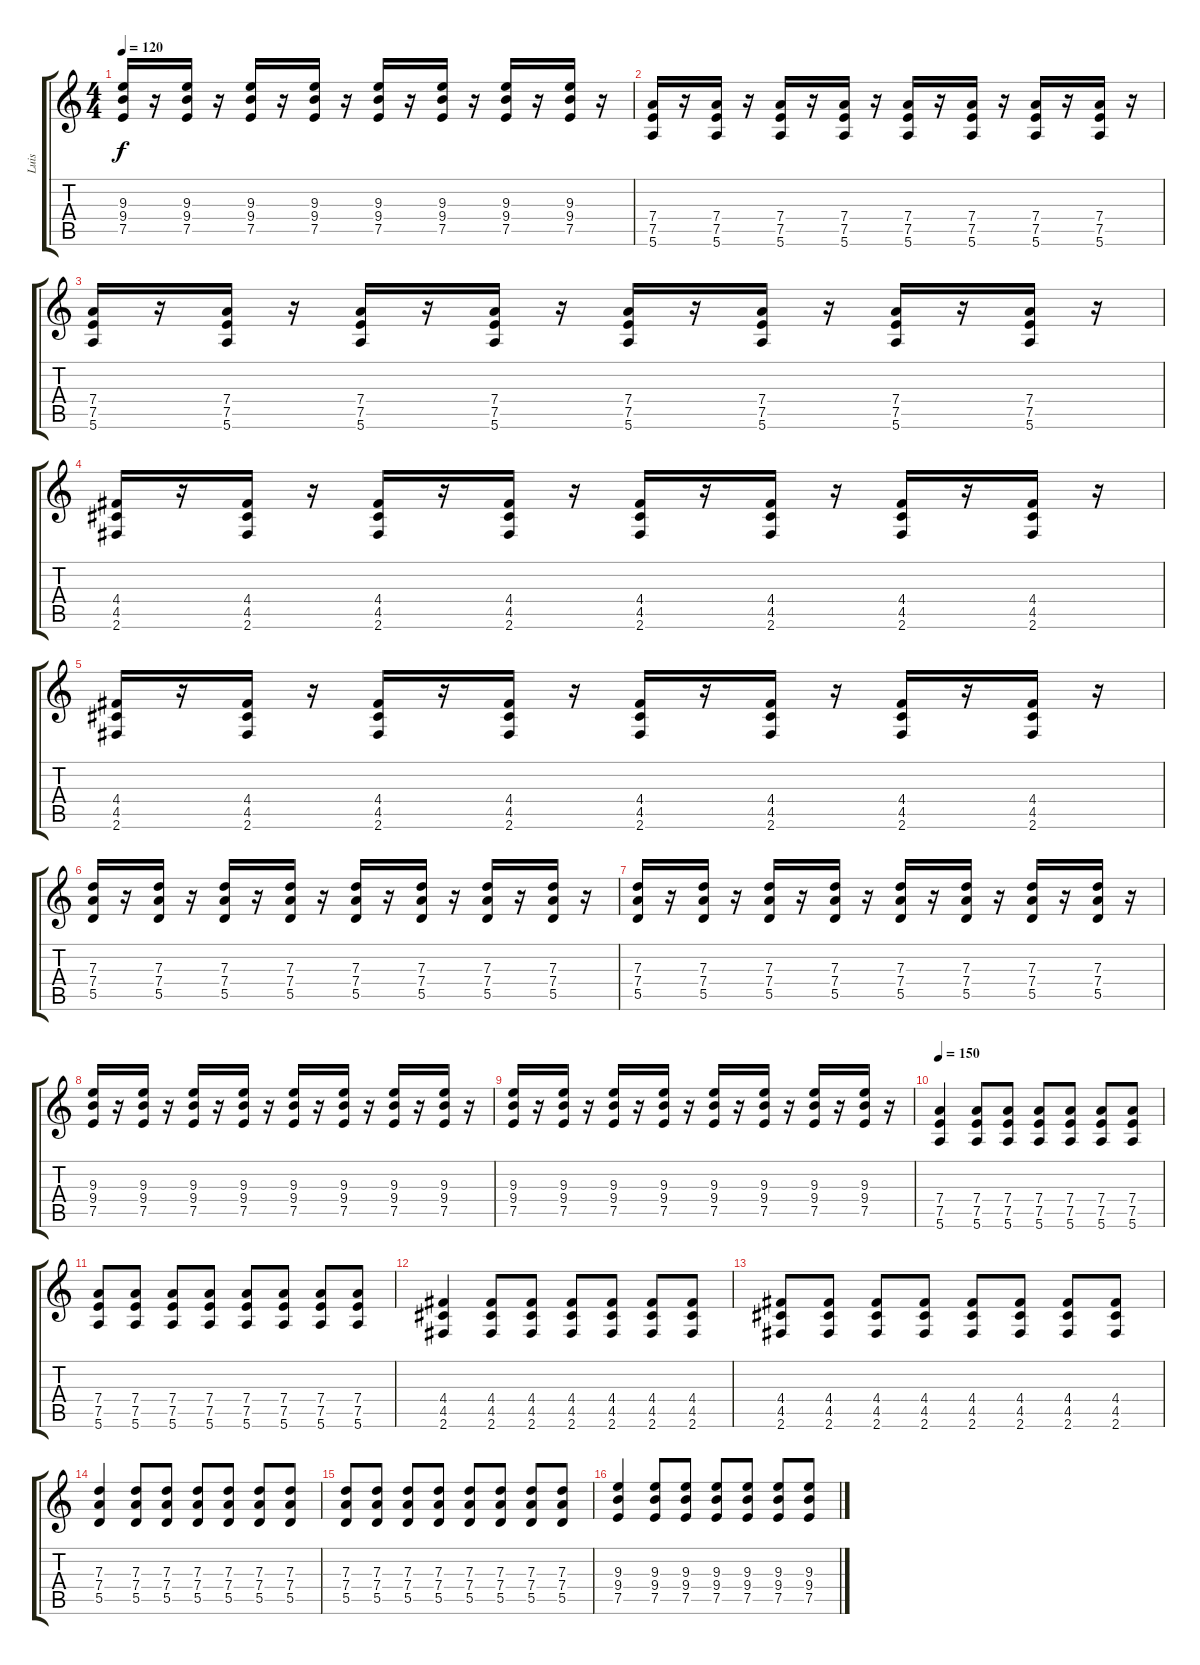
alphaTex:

\track ("Luis" "Luis") {instrument overdrivenguitar}
\staff {score tabs}
\tuning (E4 B3 G3 D3 A2 E2) {hide}
\ts (4 4)
\tempo 120
\clef g2
\ks c
(9.3 9.4 7.5).16{dy f} r.16 (9.3 9.4 7.5).16 r.16 (9.3 9.4 7.5).16 r.16 (9.3 9.4 7.5).16 r.16 (9.3 9.4 7.5).16 r.16 (9.3 9.4 7.5).16 r.16 (9.3 9.4 7.5).16 r.16 (9.3 9.4 7.5).16 r.16 |
(7.4 7.5 5.6).16 r.16 (7.4 7.5 5.6).16 r.16 (7.4 7.5 5.6).16 r.16 (7.4 7.5 5.6).16 r.16 (7.4 7.5 5.6).16 r.16 (7.4 7.5 5.6).16 r.16 (7.4 7.5 5.6).16 r.16 (7.4 7.5 5.6).16 r.16 |
(7.4 7.5 5.6).16 r.16 (7.4 7.5 5.6).16 r.16 (7.4 7.5 5.6).16 r.16 (7.4 7.5 5.6).16 r.16 (7.4 7.5 5.6).16 r.16 (7.4 7.5 5.6).16 r.16 (7.4 7.5 5.6).16 r.16 (7.4 7.5 5.6).16 r.16 |
(4.4 4.5 2.6).16 r.16 (4.4 4.5 2.6).16 r.16 (4.4 4.5 2.6).16 r.16 (4.4 4.5 2.6).16 r.16 (4.4 4.5 2.6).16 r.16 (4.4 4.5 2.6).16 r.16 (4.4 4.5 2.6).16 r.16 (4.4 4.5 2.6).16 r.16 |
(4.4 4.5 2.6).16 r.16 (4.4 4.5 2.6).16 r.16 (4.4 4.5 2.6).16 r.16 (4.4 4.5 2.6).16 r.16 (4.4 4.5 2.6).16 r.16 (4.4 4.5 2.6).16 r.16 (4.4 4.5 2.6).16 r.16 (4.4 4.5 2.6).16 r.16 |
(7.3 7.4 5.5).16 r.16 (7.3 7.4 5.5).16 r.16 (7.3 7.4 5.5).16 r.16 (7.3 7.4 5.5).16 r.16 (7.3 7.4 5.5).16 r.16 (7.3 7.4 5.5).16 r.16 (7.3 7.4 5.5).16 r.16 (7.3 7.4 5.5).16 r.16 |
(7.3 7.4 5.5).16 r.16 (7.3 7.4 5.5).16 r.16 (7.3 7.4 5.5).16 r.16 (7.3 7.4 5.5).16 r.16 (7.3 7.4 5.5).16 r.16 (7.3 7.4 5.5).16 r.16 (7.3 7.4 5.5).16 r.16 (7.3 7.4 5.5).16 r.16 |
(9.3 9.4 7.5).16 r.16 (9.3 9.4 7.5).16 r.16 (9.3 9.4 7.5).16 r.16 (9.3 9.4 7.5).16 r.16 (9.3 9.4 7.5).16 r.16 (9.3 9.4 7.5).16 r.16 (9.3 9.4 7.5).16 r.16 (9.3 9.4 7.5).16 r.16 |
(9.3 9.4 7.5).16 r.16 (9.3 9.4 7.5).16 r.16 (9.3 9.4 7.5).16 r.16 (9.3 9.4 7.5).16 r.16 (9.3 9.4 7.5).16 r.16 (9.3 9.4 7.5).16 r.16 (9.3 9.4 7.5).16 r.16 (9.3 9.4 7.5).16 r.16 |
\tempo 150
(7.4 7.5 5.6).4 (7.4 7.5 5.6).8 (7.4 7.5 5.6).8 (7.4 7.5 5.6).8 (7.4 7.5 5.6).8 (7.4 7.5 5.6).8 (7.4 7.5 5.6).8 |
(7.4 7.5 5.6).8 (7.4 7.5 5.6).8 (7.4 7.5 5.6).8 (7.4 7.5 5.6).8 (7.4 7.5 5.6).8 (7.4 7.5 5.6).8 (7.4 7.5 5.6).8 (7.4 7.5 5.6).8 |
(4.4 4.5 2.6).4 (4.4 4.5 2.6).8 (4.4 4.5 2.6).8 (4.4 4.5 2.6).8 (4.4 4.5 2.6).8 (4.4 4.5 2.6).8 (4.4 4.5 2.6).8 |
(4.4 4.5 2.6).8 (4.4 4.5 2.6).8 (4.4 4.5 2.6).8 (4.4 4.5 2.6).8 (4.4 4.5 2.6).8 (4.4 4.5 2.6).8 (4.4 4.5 2.6).8 (4.4 4.5 2.6).8 |
(7.3 7.4 5.5).4 (7.3 7.4 5.5).8 (7.3 7.4 5.5).8 (7.3 7.4 5.5).8 (7.3 7.4 5.5).8 (7.3 7.4 5.5).8 (7.3 7.4 5.5).8 |
(7.3 7.4 5.5).8 (7.3 7.4 5.5).8 (7.3 7.4 5.5).8 (7.3 7.4 5.5).8 (7.3 7.4 5.5).8 (7.3 7.4 5.5).8 (7.3 7.4 5.5).8 (7.3 7.4 5.5).8 |
(9.3 9.4 7.5).4 (9.3 9.4 7.5).8 (9.3 9.4 7.5).8 (9.3 9.4 7.5).8 (9.3 9.4 7.5).8 (9.3 9.4 7.5).8 (9.3 9.4 7.5).8
